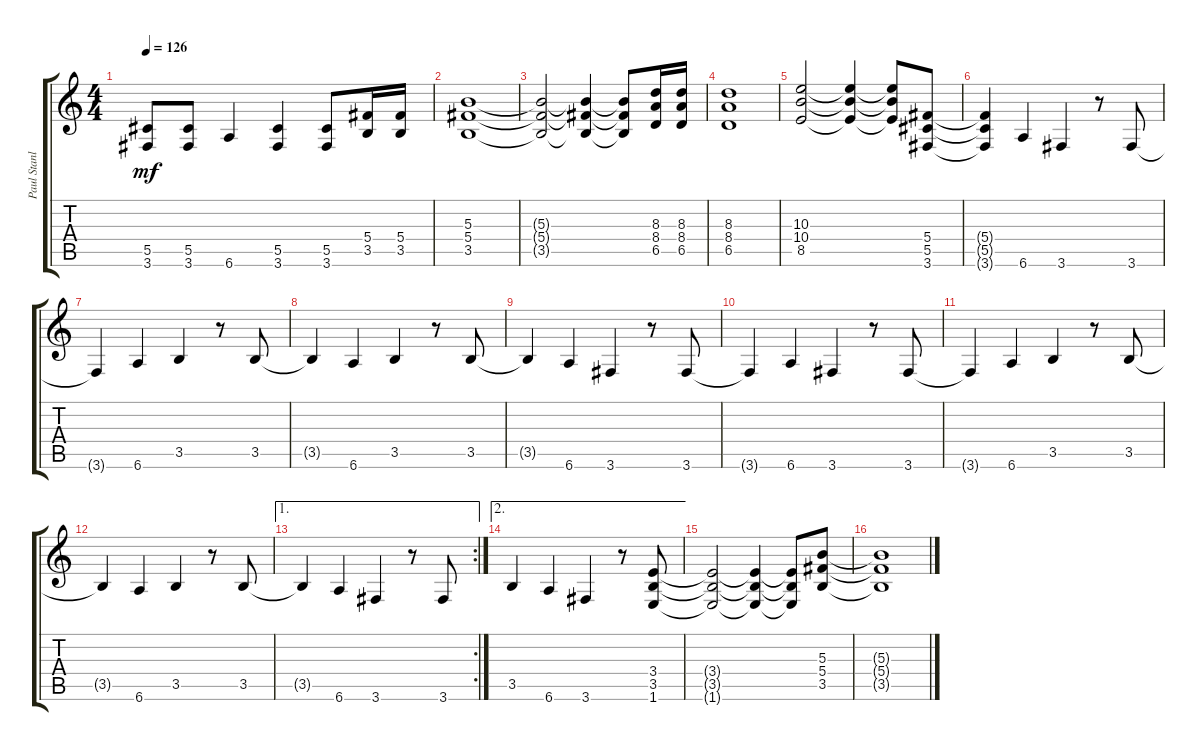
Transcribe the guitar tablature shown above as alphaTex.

\track ("Paul Stanley" "Paul Stanl") {instrument acousticguitarsteel}
\staff {score tabs}
\tuning (Eb4 Bb3 Gb3 Db3 Ab2 Eb2) {hide}
\ts (4 4)
\tempo 126
\clef g2
\ks c
(5.5{t} 3.6{t}).8{dy mf} (5.5 3.6).8 6.6.4 (5.5 3.6).4 (5.5 3.6).8 (5.4 3.5).16 (5.4 3.5).16 |
(5.3 5.4 3.5).1 |
(5.3{t} 5.4{t} 3.5{t}).2 (5.3{t} 5.4{t} 3.5{t}).4 (5.3{t} 5.4{t} 3.5{t}).8 (8.3 8.4 6.5).16 (8.3 8.4 6.5).16 |
(8.3 8.4 6.5).1 |
(10.3 10.4 8.5).2 (10.3{t} 10.4{t} 8.5{t}).4 (10.3{t} 10.4{t} 8.5{t}).8 (5.4 5.5 3.6).8 |
\section ("" "")
(5.4{t} 5.5{t} 3.6{t}).4 6.6.4 3.6.4 r.8 3.6.8 |
3.6{t}.4 6.6.4 3.5.4 r.8 3.5.8 |
3.5{t}.4 6.6.4 3.5.4 r.8 3.5.8 |
3.5{t}.4 6.6.4 3.6.4 r.8 3.6.8 |
3.6{t}.4 6.6.4 3.6.4 r.8 3.6.8 |
3.6{t}.4 6.6.4 3.5.4 r.8 3.5.8 |
3.5{t}.4 6.6.4 3.5.4 r.8 3.5.8 |
\ae 1
\rc 2
3.5{t}.4 6.6.4 3.6.4 r.8 3.6.8 |
\ae 2
3.5.4 6.6.4 3.6.4 r.8 (3.4 3.5 1.6).8 |
\section ("" "")
(3.4{t} 3.5{t} 1.6{t}).2 (3.4{t} 3.5{t} 1.6{t}).4 (3.4{t} 3.5{t} 1.6{t}).8 (5.3 5.4 3.5).8 |
(5.3{t} 5.4{t} 3.5{t}).1
